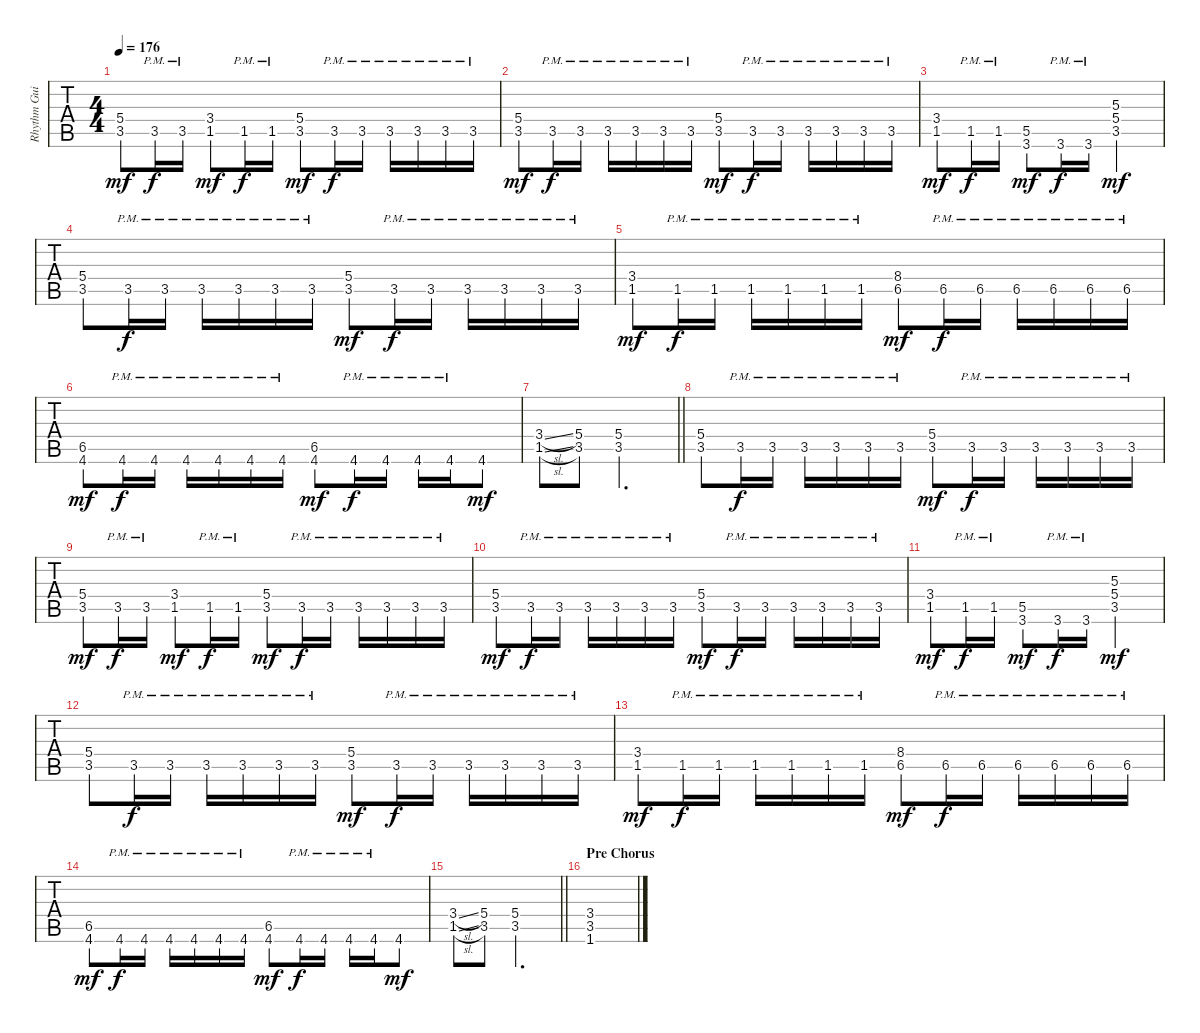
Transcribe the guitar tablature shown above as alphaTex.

\track ("Rhythm Guitar A" "Rhythm Gui") {instrument overdrivenguitar}
\staff {tabs}
\tuning (E4 B3 G3 D3 A2 E2) {hide}
\ts (4 4)
\tempo 176
\clef g2
\ks cminor
(5.4 3.5).8{dy mf} 3.5{pm}.16{dy f} 3.5{pm}.16 (3.4 1.5).8{dy mf} 1.5{pm}.16{dy f} 1.5{pm}.16 (5.4 3.5).8{dy mf} 3.5{pm}.16{dy f} 3.5{pm}.16 3.5{pm}.16 3.5{pm}.16 3.5{pm}.16 3.5{pm}.16 |
(5.4 3.5).8{dy mf} 3.5{pm}.16{dy f} 3.5{pm}.16 3.5{pm}.16 3.5{pm}.16 3.5{pm}.16 3.5{pm}.16 (5.4 3.5).8{dy mf} 3.5{pm}.16{dy f} 3.5{pm}.16 3.5{pm}.16 3.5{pm}.16 3.5{pm}.16 3.5{pm}.16 |
(3.4 1.5).8{dy mf} 1.5{pm}.16{dy f} 1.5{pm}.16 (5.5 3.6).8{dy mf} 3.6{pm}.16{dy f} 3.6{pm}.16 (5.3 5.4 3.5).2{dy mf} |
(5.4 3.5).8 3.5{pm}.16{dy f} 3.5{pm}.16 3.5{pm}.16 3.5{pm}.16 3.5{pm}.16 3.5{pm}.16 (5.4 3.5).8{dy mf} 3.5{pm}.16{dy f} 3.5{pm}.16 3.5{pm}.16 3.5{pm}.16 3.5{pm}.16 3.5{pm}.16 |
(3.4 1.5).8{dy mf} 1.5{pm}.16{dy f} 1.5{pm}.16 1.5{pm}.16 1.5{pm}.16 1.5{pm}.16 1.5{pm}.16 (8.4 6.5).8{dy mf} 6.5{pm}.16{dy f} 6.5{pm}.16 6.5{pm}.16 6.5{pm}.16 6.5{pm}.16 6.5{pm}.16 |
(6.5 4.6).8{dy mf} 4.6{pm}.16{dy f} 4.6{pm}.16 4.6{pm}.16 4.6{pm}.16 4.6{pm}.16 4.6{pm}.16 (6.5 4.6).8{dy mf} 4.6{pm}.16{dy f} 4.6{pm}.16 4.6{pm}.16 4.6{pm}.16 4.6.8{dy mf} |
\barLineRight lightlight
(3.4{sl} 1.5{sl}).8 (5.4 3.5).8 (5.4 3.5).2{d} |
\section ("" "")
(5.4 3.5).8 3.5{pm}.16{dy f} 3.5{pm}.16 3.5{pm}.16 3.5{pm}.16 3.5{pm}.16 3.5{pm}.16 (5.4 3.5).8{dy mf} 3.5{pm}.16{dy f} 3.5{pm}.16 3.5{pm}.16 3.5{pm}.16 3.5{pm}.16 3.5{pm}.16 |
(5.4 3.5).8{dy mf} 3.5{pm}.16{dy f} 3.5{pm}.16 (3.4 1.5).8{dy mf} 1.5{pm}.16{dy f} 1.5{pm}.16 (5.4 3.5).8{dy mf} 3.5{pm}.16{dy f} 3.5{pm}.16 3.5{pm}.16 3.5{pm}.16 3.5{pm}.16 3.5{pm}.16 |
(5.4 3.5).8{dy mf} 3.5{pm}.16{dy f} 3.5{pm}.16 3.5{pm}.16 3.5{pm}.16 3.5{pm}.16 3.5{pm}.16 (5.4 3.5).8{dy mf} 3.5{pm}.16{dy f} 3.5{pm}.16 3.5{pm}.16 3.5{pm}.16 3.5{pm}.16 3.5{pm}.16 |
(3.4 1.5).8{dy mf} 1.5{pm}.16{dy f} 1.5{pm}.16 (5.5 3.6).8{dy mf} 3.6{pm}.16{dy f} 3.6{pm}.16 (5.3 5.4 3.5).2{dy mf} |
(5.4 3.5).8 3.5{pm}.16{dy f} 3.5{pm}.16 3.5{pm}.16 3.5{pm}.16 3.5{pm}.16 3.5{pm}.16 (5.4 3.5).8{dy mf} 3.5{pm}.16{dy f} 3.5{pm}.16 3.5{pm}.16 3.5{pm}.16 3.5{pm}.16 3.5{pm}.16 |
(3.4 1.5).8{dy mf} 1.5{pm}.16{dy f} 1.5{pm}.16 1.5{pm}.16 1.5{pm}.16 1.5{pm}.16 1.5{pm}.16 (8.4 6.5).8{dy mf} 6.5{pm}.16{dy f} 6.5{pm}.16 6.5{pm}.16 6.5{pm}.16 6.5{pm}.16 6.5{pm}.16 |
(6.5 4.6).8{dy mf} 4.6{pm}.16{dy f} 4.6{pm}.16 4.6{pm}.16 4.6{pm}.16 4.6{pm}.16 4.6{pm}.16 (6.5 4.6).8{dy mf} 4.6{pm}.16{dy f} 4.6{pm}.16 4.6{pm}.16 4.6{pm}.16 4.6.8{dy mf} |
\barLineRight lightlight
(3.4{sl} 1.5{sl}).8 (5.4 3.5).8 (5.4 3.5).2{d} |
\section ("" "Pre Chorus")
(3.4 3.5 1.6).1
